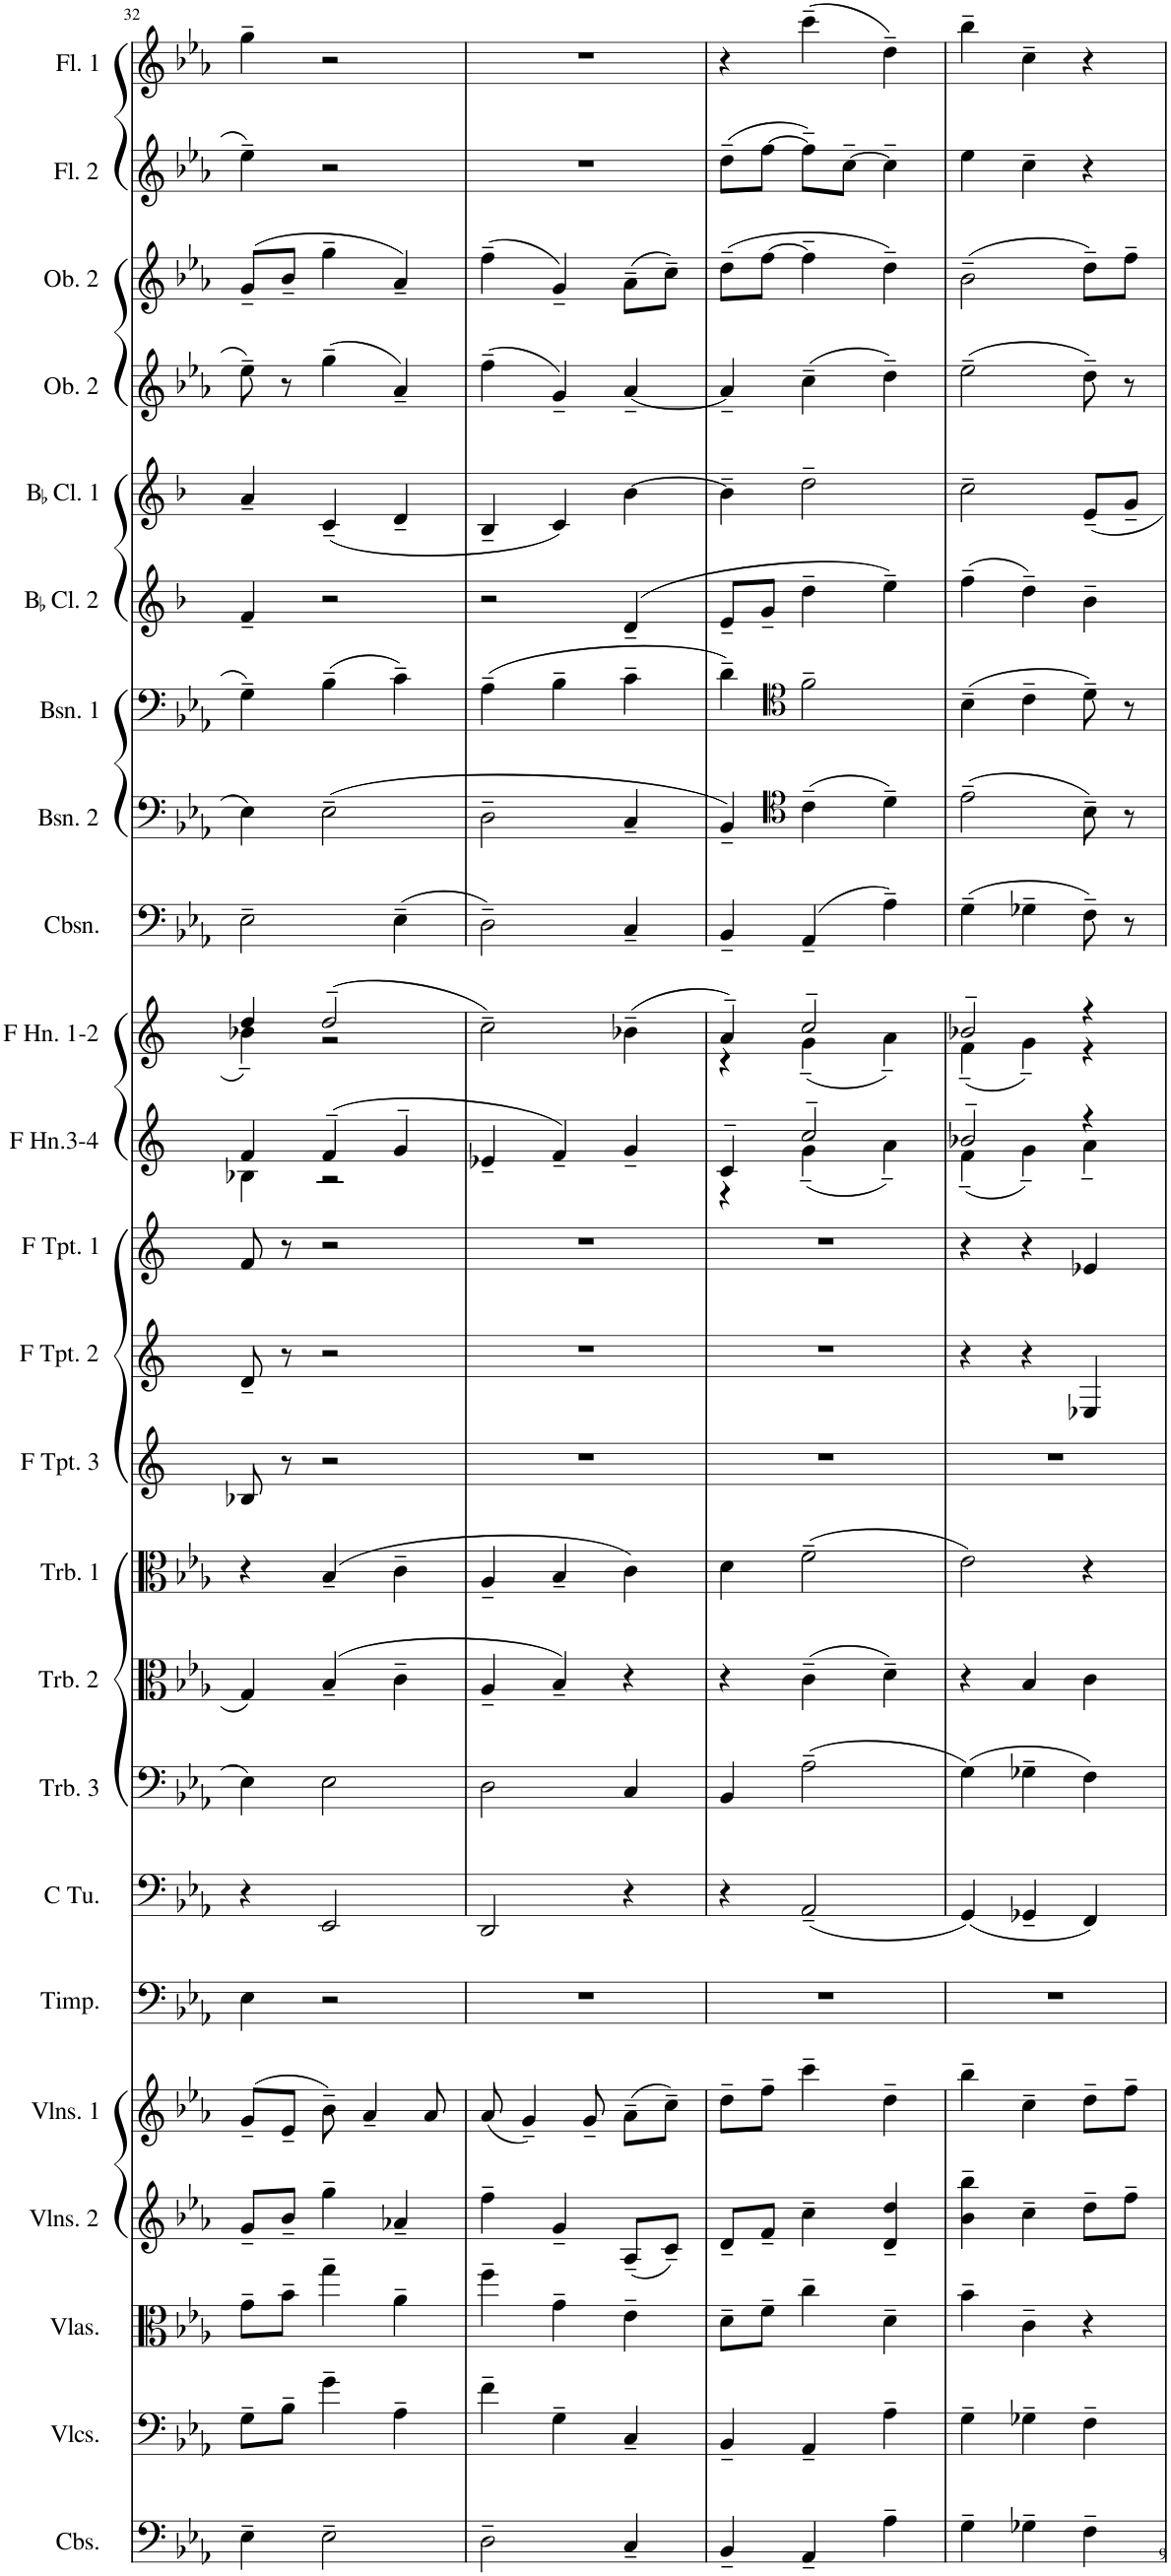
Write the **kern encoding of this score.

**kern	**kern	**kern	**kern	**kern	**kern	**kern	**kern	**kern	**kern	**kern	**kern	**kern	**kern	**kern	**kern	**kern	**kern	**kern	**kern	**kern	**kern	**kern	**kern
*part24	*part23	*part22	*part21	*part20	*part19	*part18	*part17	*part16	*part15	*part14	*part13	*part12	*part11	*part10	*part9	*part8	*part7	*part6	*part5	*part4	*part3	*part2	*part1
*staff24	*staff23	*staff22	*staff21	*staff20	*staff19	*staff18	*staff17	*staff16	*staff15	*staff14	*staff13	*staff12	*staff11	*staff10	*staff9	*staff8	*staff7	*staff6	*staff5	*staff4	*staff3	*staff2	*staff1
*I"Contrabasses	*I"Violoncellos	*I"Violas	*I"Violins 2	*I"Violins 1	*I"Timpani	*I"C Tuba	*I"Trombone 3	*I"Trombone 2	*I"Trombone 1	*I"F Trumpet 3	*I"F Trumpet 2	*I"F Trumpet 1	*I"F Horns 3-4	*I"F Horns 1-2	*I"Contrabasson	*I"Bassoon 2	*I"Bassoon 1	*I"BaccidentalFlat Clarinet 2	*I"BaccidentalFlat Clarinet 1	*I"Oboe 2	*I"Oboe 1	*I"Flute 2	*I"Flute 1
*I'Cbs.	*I'Vlcs.	*I'Vlas.	*I'Vlns. 2	*I'Vlns. 1	*I'Timp.	*I'C Tu.	*I'Trb. 3	*I'Trb. 2	*I'Trb. 1	*I'F Tpt. 3	*I'F Tpt. 2	*I'F Tpt. 1	*I'F Hn.3-4	*I'F Hn. 1-2	*I'Cbsn.	*I'Bsn. 2	*I'Bsn. 1	*I'BaccidentalFlat Cl. 2	*I'BaccidentalFlat Cl. 1	*I'Ob. 2	*I'Ob. 2	*I'Fl. 2	*I'Fl. 1
!!LO:PB:g=z
*clefF4	*clefF4	*clefC3	*clefG2	*clefG2	*clefF4	*clefF4	*clefF4	*clefC3	*clefC3	*clefG2	*clefG2	*clefG2	*clefG2	*clefG2	*clefF4	*clefF4	*clefF4	*clefG2	*clefG2	*clefG2	*clefG2	*clefG2	*clefG2
*Trd7c12	*	*	*	*	*	*	*	*	*	*Trd-3c-5	*Trd-3c-5	*Trd-3c-5	*Trd4c7	*Trd4c7	*Trd7c12	*	*	*Trd1c2	*Trd1c2	*	*	*	*
*k[b-e-a-]	*k[b-e-a-]	*k[b-e-a-]	*k[b-e-a-]	*k[b-e-a-]	*k[b-e-a-]	*k[b-e-a-]	*k[b-e-a-]	*k[b-e-a-]	*k[b-e-a-]	*k[]	*k[]	*k[]	*k[]	*k[]	*k[b-e-a-]	*k[b-e-a-]	*k[b-e-a-]	*k[b-]	*k[b-]	*k[b-e-a-]	*k[b-e-a-]	*k[b-e-a-]	*k[b-e-a-]
*M3/4	*M3/4	*M3/4	*M3/4	*M3/4	*M3/4	*M3/4	*M3/4	*M3/4	*M3/4	*M3/4	*M3/4	*M3/4	*M3/4	*M3/4	*M3/4	*M3/4	*M3/4	*M3/4	*M3/4	*M3/4	*M3/4	*M3/4	*M3/4
=32	=32	=32	=32	=32	=32	=32	=32	=32	=32	=32	=32	=32	=32	=32	=32	=32	=32	=32	=32	=32	=32	=32	=32
*	*	*	*	*	*	*	*	*	*	*	*	*	*^	*^	*	*	*	*	*	*	*	*	*
4E-~\	8G~\L	8g~\L	8g~/L	(8g~/L	4E-\	4r	4E-\	4G/	4r	8B-X/	8d~/	8f/	4f/	4B-X\	4dd/	4b-X~\	2E-~\	4E-\	4G~\	4f~/	4a~/	8ee-~\	(8g~/L	4ee-~\	4gg~\
.	8B-~\J	8b-~\J	8b-~/J	8e-~/J	.	.	.	.	.	8r	8r	8r	.	.	.	.	.	.	.	.	.	8r	8b-~/J	.	.
2E-~\	4g~\	4gg~\	4gg~\	8b-~\)	2r	2EE-/	2E-\	(4B-~/	(4B-~/	2r	2r	2r	(4f~/	2r	(2dd~/	2r	.	(2E-~\	(4B-~\	2r	(4c~/	(4gg~\	4gg~\	2r	2r
.	.	.	.	4a-~/	.	.	.	.	.	.	.	.	.	.	.	.	.	.	.	.	.	.	.	.	.
.	4A-~\	4a-~\	4a-X~/	.	.	.	.	4c~\	4c~\	.	.	.	4g~/	.	.	.	(4E-~\	.	4c~\)	.	4d~/	4a-~/)	4a-~/)	.	.
.	.	.	.	8a-/	.	.	.	.	.	.	.	.	.	.	.	.	.	.	.	.	.	.	.	.	.
*	*	*	*	*	*	*	*	*	*	*	*	*	*v	*v	*	*	*	*	*	*	*	*	*	*	*
*	*	*	*	*	*	*	*	*	*	*	*	*	*	*v	*v	*	*	*	*	*	*	*	*	*
=33	=33	=33	=33	=33	=33	=33	=33	=33	=33	=33	=33	=33	=33	=33	=33	=33	=33	=33	=33	=33	=33	=33	=33
2D~\	4f~\	4ff~\	4ff~\	(8a-/	2.r	2DD/	2D\	4A-~/	4A-~/	2.r	2.r	2.r	4e-X~/	2cc~\)	2D~\)	2D~\	(4A-~\	2r	4B-~/	(4ff~\	(4ff~\	2.r	2.r
.	.	.	.	4g~/)	.	.	.	.	.	.	.	.	.	.	.	.	.	.	.	.	.	.	.
.	4G~\	4g~\	4g~/	.	.	.	.	4B-~/)	4B-~/	.	.	.	4f~/)	.	.	.	4B-~\	.	4c/)	4g~/)	4g~/)	.	.
.	.	.	.	8g~/	.	.	.	.	.	.	.	.	.	.	.	.	.	.	.	.	.	.	.
4C~/	4C~/	4e-~\	(8A-~/L	(8a-~\L	.	4r	4C/	4r	4c\)	.	.	.	4g~/	(4b-X~\	4C~/	4C~/	4c~\	(4d~/	[4b-\	[4a-~/	(8a-~\L	.	.
.	.	.	8c~/J)	8cc~\J)	.	.	.	.	.	.	.	.	.	.	.	.	.	.	.	.	8cc~\J)	.	.
=34	=34	=34	=34	=34	=34	=34	=34	=34	=34	=34	=34	=34	=34	=34	=34	=34	=34	=34	=34	=34	=34	=34	=34
*	*	*	*	*	*	*	*	*	*	*	*	*	*^	*^	*	*	*	*	*	*	*	*	*
4BB-~/	4BB-~/	8d~\L	8d~/L	8dd~\L	2.r	4r	4BB-/	4r	4d\	2.r	2.r	2.r	4c~/	4r	4a~/)	4r	4BB-~/	4BB-~/)	4d~\)	8e~/L	4b-~\]	4a-~/]	(8dd~\L	(8dd~\L	4r
.	.	8f~\J	8f~/J	8ff~\J	.	.	.	.	.	.	.	.	.	.	.	.	.	.	.	8g~/J	.	.	[8ff\J	[8ff\J	.
*	*	*	*	*	*	*	*	*	*	*	*	*	*	*	*	*	*	*clefC4	*clefC4	*	*	*	*	*	*
4AA-~/	4AA-~/	4cc~\	4cc~\	4ccc~\	.	(2AA-~/	(2A-~\	(4c~\	(2f~\	.	.	.	2cc~/	(4g~\	2cc~/	(4g~\	(4AA-~/	(4c~\	2f~\	4dd~\	2dd~\	(4cc~\	4ff~\]	8ff~\L])	(4ccc~\
.	.	.	.	.	.	.	.	.	.	.	.	.	.	.	.	.	.	.	.	.	.	.	.	[8cc~\J	.
4A-~\	4A-~\	4d~\	4d/~ 4dd/~	4dd~\	.	.	.	4d~\)	.	.	.	.	.	4a~\)	.	4a~\)	4A-~\)	4d~\)	.	4ee~\)	.	4dd~\)	4dd~\)	4cc~\]	4dd~\)
=35	=35	=35	=35	=35	=35	=35	=35	=35	=35	=35	=35	=35	=35	=35	=35	=35	=35	=35	=35	=35	=35	=35	=35	=35	=35
4G~\	4G~\	4b-~\	4b-\~ 4bb-\~	4bb-~\	2.r	(4GG/)	(4G\)	4r	2e-\)	2.r	4r	4r	2b-X~/	(4f~\	2b-X~/	(4f~\	(4G~\	(2e-~\	(4B-~\	(4ff~\	2cc~\	(2ee-~\	(2b-~\	4ee-\	4bb-~\
4G-X~\	4G-X~\	4c~\	4cc~\	4cc~\	.	4GG-X~/	4G-X~\	4B-/	.	.	4r	4r	.	4g~\)	.	4g~\)	4G-X~\	.	4c~\	4dd~\)	.	.	.	4cc~\	4cc~\
4F~\	4F~\	4r	8dd~\L	8dd~\L	.	4FF/)	4F\)	4c\	4r	.	4E-X/	4e-X/	4r	4a~\	4r	4r	8F~\)	8B-~\)	8d~\)	4b-~\	8e~/L	8dd~\)	8dd~\L)	4r	4r
.	.	.	8ff~\J	8ff~\J	.	.	.	.	.	.	.	.	.	.	.	.	8r	8r	8r	.	8g~/J	8r	8ff~\J	.	.
*	*	*	*	*	*	*	*	*	*	*	*	*	*v	*v	*	*	*	*	*	*	*	*	*	*	*
*	*	*	*	*	*	*	*	*	*	*	*	*	*	*v	*v	*	*	*	*	*	*	*	*	*
=	=	=	=	=	=	=	=	=	=	=	=	=	=	=	=	=	=	=	=	=	=	=	=
*-	*-	*-	*-	*-	*-	*-	*-	*-	*-	*-	*-	*-	*-	*-	*-	*-	*-	*-	*-	*-	*-	*-	*-
